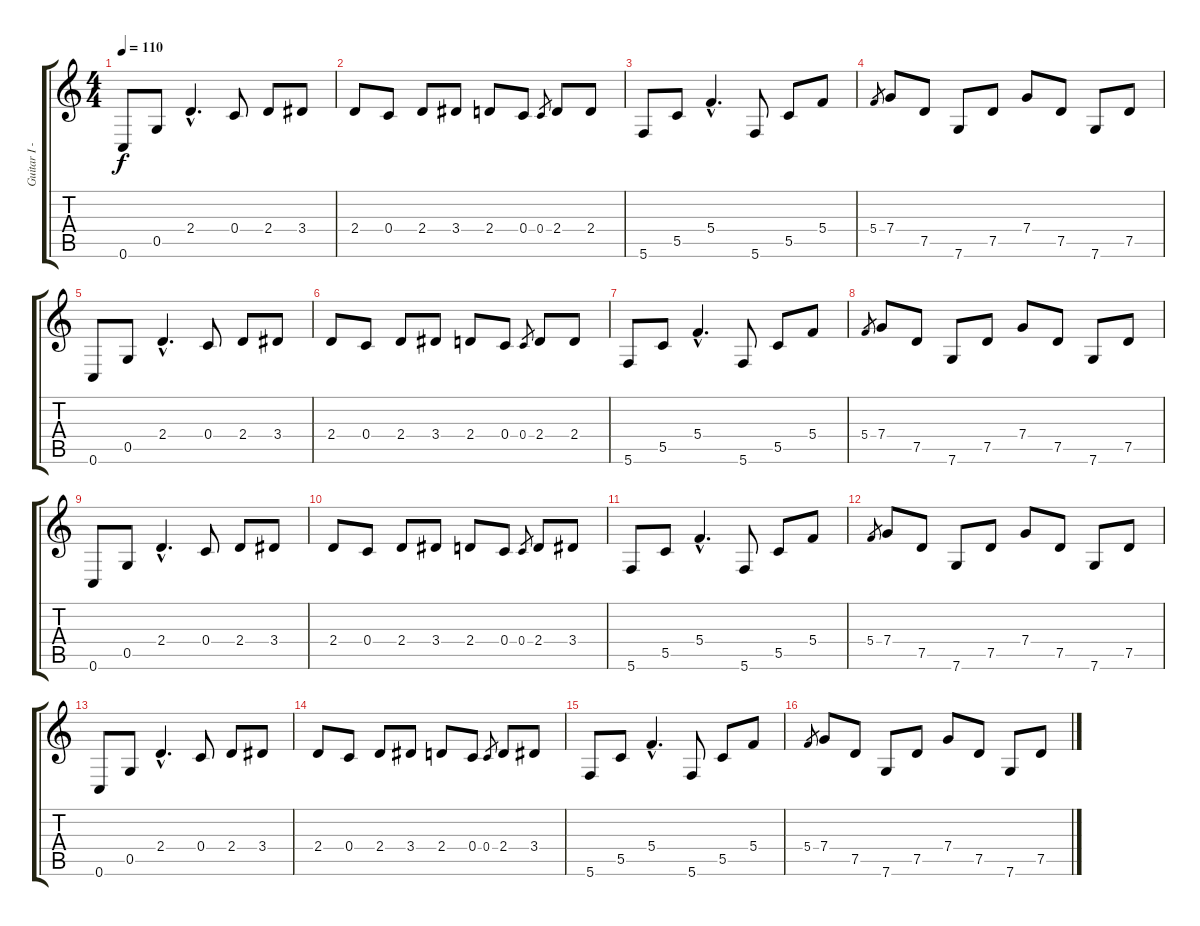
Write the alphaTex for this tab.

\track ("Guitar I - Distortion" "Guitar I -") {instrument distortionguitar}
\staff {score tabs}
\tuning (D4 A3 F3 C3 G2 C2) {hide}
\ts (4 4)
\tempo 110
\clef g2
\ks c
0.6.8{dy f} 0.5.8 2.4{hac}.4{d} 0.4.8 2.4.8 3.4.8 |
2.4.8 0.4.8 2.4.8 3.4.8 2.4.8 0.4.8 0.4.8{gr} 2.4.8 2.4.8 |
5.6.8 5.5.8 5.4{hac}.4{d} 5.6.8 5.5.8 5.4.8 |
5.4.8{gr} 7.4.8 7.5.8 7.6.8 7.5.8 7.4.8 7.5.8 7.6.8 7.5.8 |
0.6.8 0.5.8 2.4{hac}.4{d} 0.4.8 2.4.8 3.4.8 |
2.4.8 0.4.8 2.4.8 3.4.8 2.4.8 0.4.8 0.4.8{gr} 2.4.8 2.4.8 |
5.6.8 5.5.8 5.4{hac}.4{d} 5.6.8 5.5.8 5.4.8 |
5.4.8{gr} 7.4.8 7.5.8 7.6.8 7.5.8 7.4.8 7.5.8 7.6.8 7.5.8 |
0.6.8 0.5.8 2.4{hac}.4{d} 0.4.8 2.4.8 3.4.8 |
2.4.8 0.4.8 2.4.8 3.4.8 2.4.8 0.4.8 0.4.8{gr} 2.4.8 3.4.8 |
5.6.8 5.5.8 5.4{hac}.4{d} 5.6.8 5.5.8 5.4.8 |
5.4.8{gr} 7.4.8 7.5.8 7.6.8 7.5.8 7.4.8 7.5.8 7.6.8 7.5.8 |
0.6.8 0.5.8 2.4{hac}.4{d} 0.4.8 2.4.8 3.4.8 |
2.4.8 0.4.8 2.4.8 3.4.8 2.4.8 0.4.8 0.4.8{gr} 2.4.8 3.4.8 |
5.6.8 5.5.8 5.4{hac}.4{d} 5.6.8 5.5.8 5.4.8 |
5.4.8{gr} 7.4.8 7.5.8 7.6.8 7.5.8 7.4.8 7.5.8 7.6.8 7.5.8
